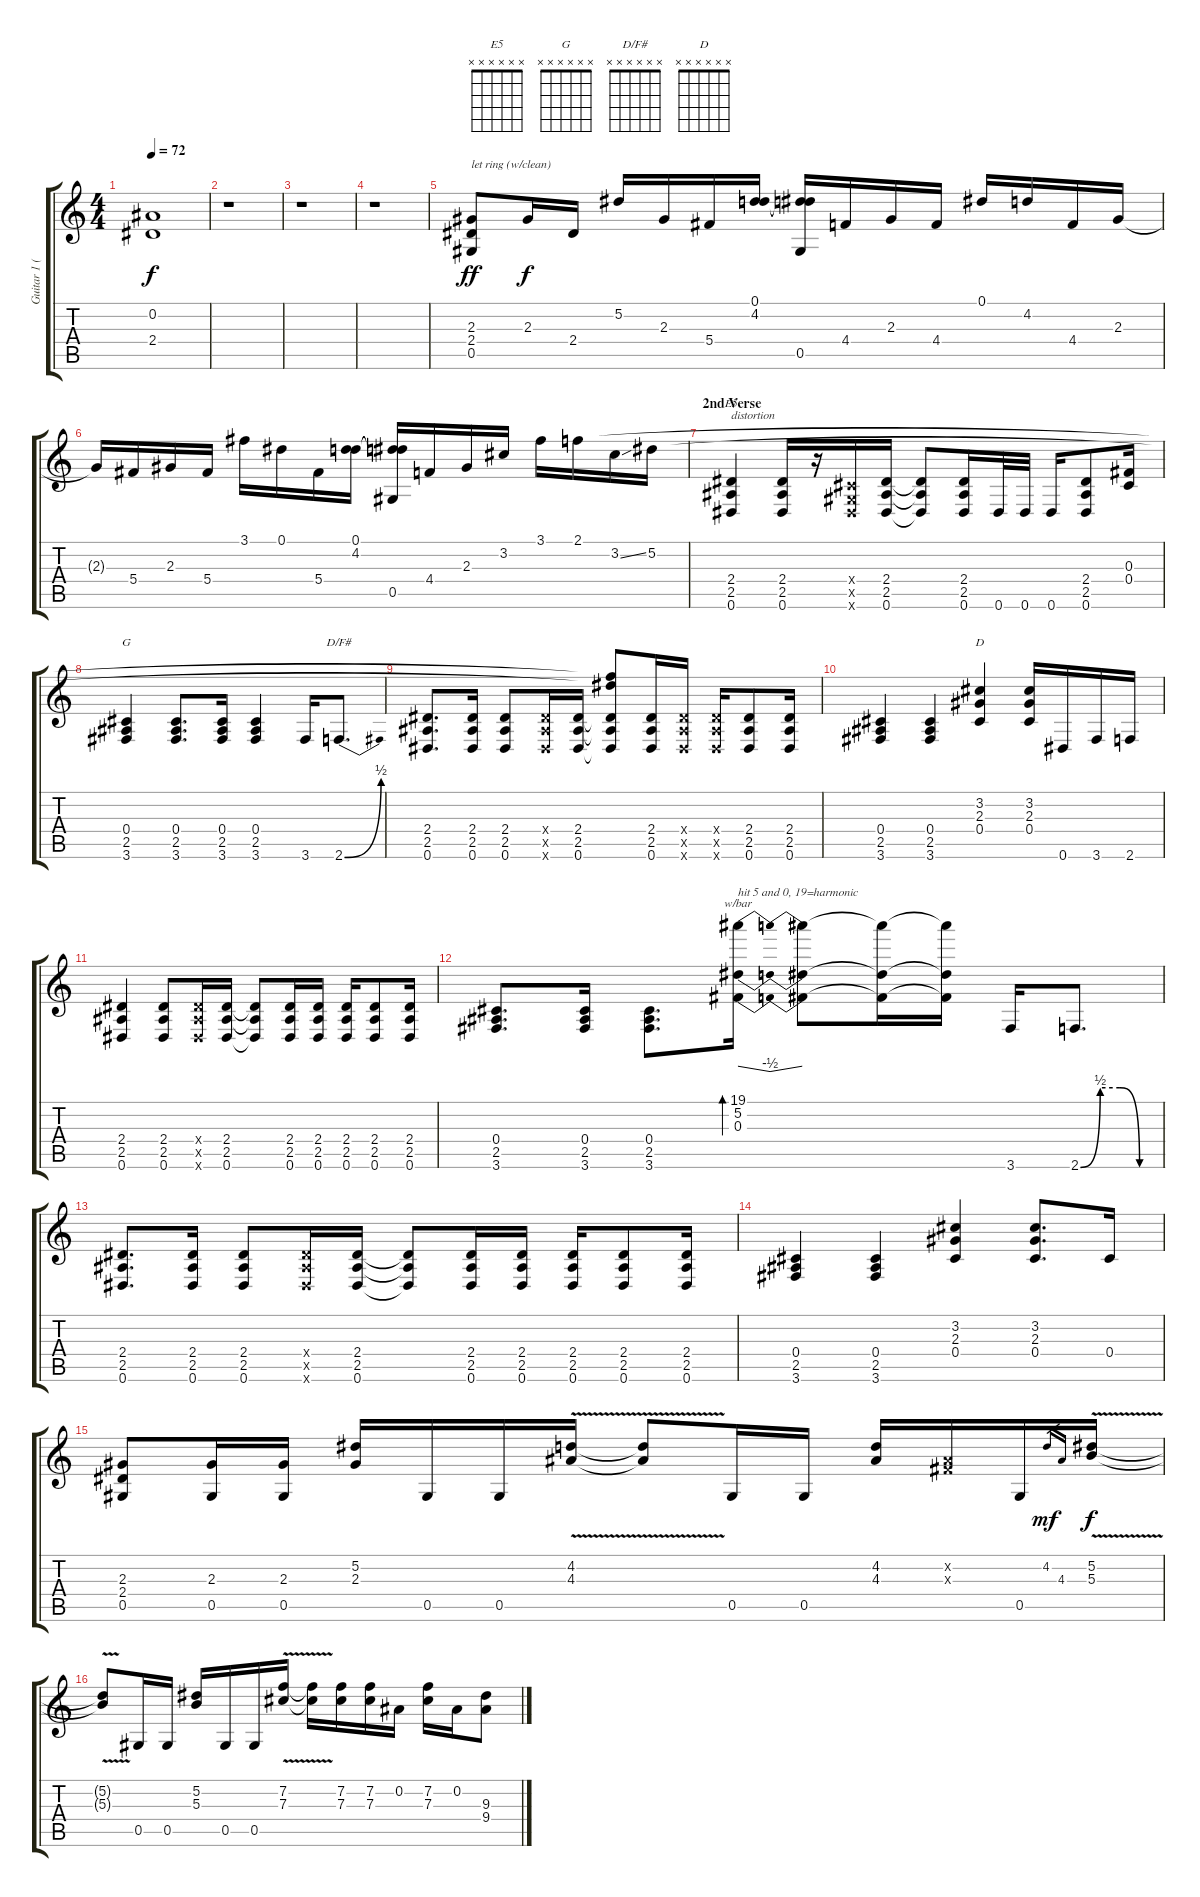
\track ("Guitar 1 (Slash)" "Guitar 1 (") {instrument overdrivenguitar}
\staff {score tabs}
\tuning (Eb4 Bb3 Gb3 Db3 Ab2 Eb2) {hide}
\chord ("E5" x x x x x x)
\chord ("G" x x x x x x)
\chord ("D/F#" x x x x x x)
\chord ("D" x x x x x x)
\ts (4 4)
\tempo 72
\clef g2
\ks c
(0.2{t} 2.4{t}).1{dy f} |
r.1 |
r.1 |
r.1 |
(2.3 2.4 0.5).8{txt "let ring (w/clean)" dy ff instrument electricguitarjazz} 2.3.16{dy f} 2.4.16 5.2.16 2.3.16 5.4.16 (0.1 4.2).16 (0.1{t} 4.2{t} 0.5).16 4.4.16 2.3.16 4.4.16 0.1.16 4.2.16 4.4.16 2.3.16 |
2.3{t}.16 5.4.16 2.3.16 5.4.16 3.1.16 0.1.16 5.4.16 (0.1 4.2).16 (0.1{t} 4.2{t} 0.5).16 4.4.16 2.3.16 3.2.16 3.1.16 2.1.16 3.2{ss}.16 5.2.16 |
\section ("" "2nd Verse")
(2.4 2.5 0.6).4{ch "E5" txt "distortion" instrument overdrivenguitar} (2.4 2.5 0.6).16 r.16 (0.4{x} 0.5{x} 0.6{x}).16 (2.4 2.5 0.6).16 (2.4{t} 2.5{t} 0.6{t}).8 (2.4 2.5 0.6).16 0.6.32 0.6.32 0.6.16 (2.4 2.5 0.6).8 (0.3 0.4).16 |
(0.4 2.5 3.6).4{ch "G"} (0.4 2.5 3.6).8{d} (0.4 2.5 3.6).16 (0.4 2.5 3.6).4 3.6.16 2.6{be (bend 0 0 60 2)}.8{d ch "D/F#"} |
(2.4 2.5 0.6).8{d} (2.4 2.5 0.6).16 (2.4 2.5 0.6).8 (2.4{x} 2.5{x} 0.6{x}).16 (2.4 2.5 0.6).16 (2.1{t} 5.2{t} 2.4{t} 2.5{t} 0.6{t}).8 (2.4 2.5 0.6).16 (2.4{x} 2.5{x} 0.6{x}).16 (2.4{x} 2.5{x} 0.6{x}).16 (2.4 2.5 0.6).8 (2.4 2.5 0.6).16 |
(0.4 2.5 3.6).4 (0.4 2.5 3.6).4 (3.2 2.3 0.4).4{ch "D"} (3.2 2.3 0.4).16 0.6.16 3.6.16 2.6.16 |
(2.4 2.5 0.6).4 (2.4 2.5 0.6).8 (2.4{x} 2.5{x} 0.6{x}).16 (2.4 2.5 0.6).16 (2.4{t} 2.5{t} 0.6{t}).8 (2.4 2.5 0.6).16 (2.4 2.5 0.6).16 (2.4 2.5 0.6).16 (2.4 2.5 0.6).8 (2.4 2.5 0.6).16 |
(0.4 2.5 3.6).8{d} (0.4 2.5 3.6).16 (0.4 2.5 3.6).8{d} (19.1 5.2 0.3).16{tbe (dip default 0 0 30 -2 60 0) bd 120 txt "hit 5 and 0, 19=harmonic"} (19.1{t} 5.2{t} 0.3{t}).8 (19.1{t} 5.2{t} 0.3{t}).16 (19.1{t} 5.2{t} 0.3{t}).16 3.6.16 2.6{be (custom 0 0 15 2 30 2 45 0 60 0)}.8{d} |
(2.4 2.5 0.6).8{d} (2.4 2.5 0.6).16 (2.4 2.5 0.6).8 (2.4{x} 2.5{x} 0.6{x}).16 (2.4 2.5 0.6).16 (2.4{t} 2.5{t} 0.6{t}).8 (2.4 2.5 0.6).16 (2.4 2.5 0.6).16 (2.4 2.5 0.6).16 (2.4 2.5 0.6).8 (2.4 2.5 0.6).16 |
(0.4 2.5 3.6).4 (0.4 2.5 3.6).4 (3.2 2.3 0.4).4 (3.2 2.3 0.4).8{d} 0.4.16 |
(2.3 2.4 0.5).8 (2.3 0.5).16 (2.3 0.5).16 (5.2 2.3).16 0.5.16 0.5.16 (4.2{v} 4.3{v}).16 (4.2{t} 4.3{t}).8 0.5.16 0.5.16 (4.2 4.3).16 (0.2{x} 0.3{x}).16 0.5.16 4.2.16{gr dy mf} 4.3.16{gr} (5.2{v} 5.3{v}).16{dy f} |
(5.2{t} 5.3{t}).8 0.5.16 0.5.16 (5.2 5.3).16 0.5.16 0.5.16 (7.2{v} 7.3{v}).16 (7.2{t} 7.3{t}).16 (7.2 7.3).16 (7.2 7.3).16 0.2.16 (7.2 7.3).16 0.2.16 (9.3{ss} 9.4).8
